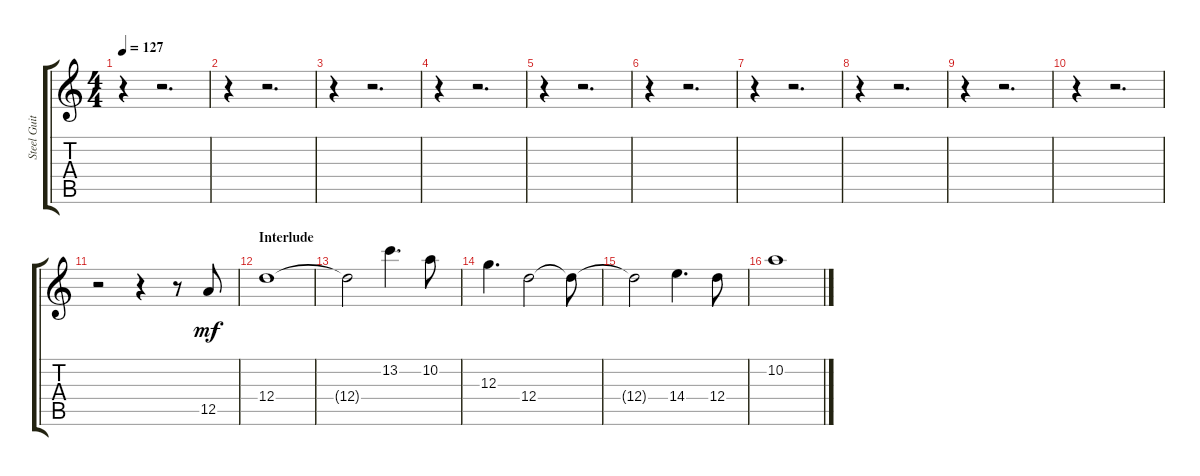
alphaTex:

\track ("Steel Guitar" "Steel Guit") {instrument acousticguitarsteel}
\staff {score tabs}
\tuning (E4 B3 G3 D3 A2 E2) {hide}
\ts (4 4)
\tempo 127
\clef g2
\ks c
r.4{dy mf} r.2{d} |
r.4 r.2{d} |
r.4 r.2{d} |
r.4 r.2{d} |
r.4 r.2{d} |
r.4 r.2{d} |
r.4 r.2{d} |
r.4 r.2{d} |
r.4 r.2{d} |
r.4 r.2{d} |
r.2 r.4 r.8 12.5.8 |
\section ("" "Interlude")
12.4.1 |
12.4{t}.2 13.2.4{d} 10.2.8 |
12.3.4{d} 12.4.2 12.4{t}.8 |
12.4{t}.2 14.4.4{d} 12.4.8 |
10.2.1
